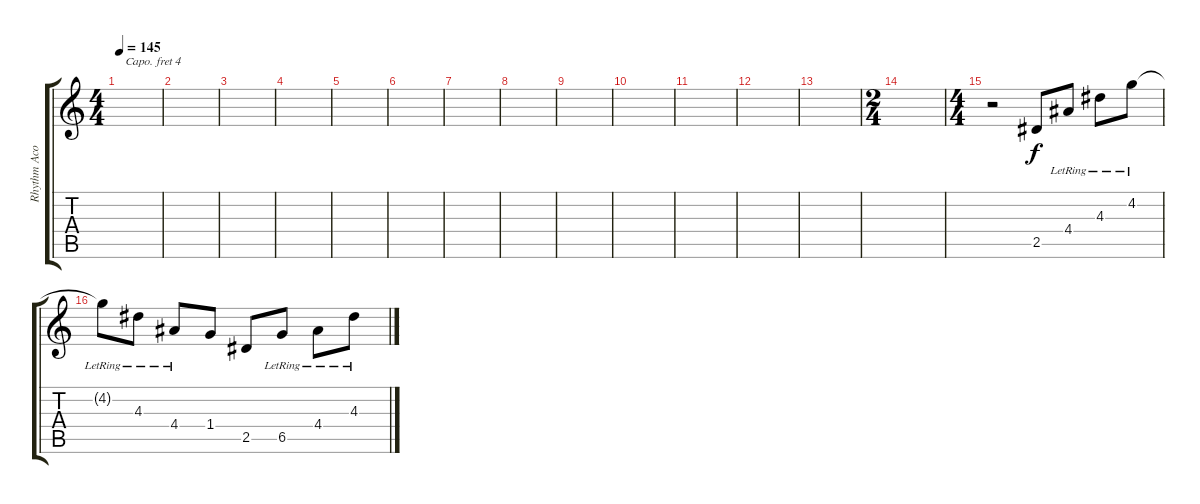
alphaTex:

\track ("Rhythm Acoustic" "Rhythm Aco") {instrument acousticguitarsteel}
\staff {score tabs}
\capo 4
\tuning (E4 B3 G3 D3 A2 E2) {hide}
\ts (4 4)
\tempo 145
\clef g2
\ks c
|
|
|
|
|
|
|
|
|
|
|
|
|
\ts (2 4)
|
\ts (4 4)
r.2 2.5.8 4.4{lr}.8 4.3{lr}.8 4.2{lr}.8 |
4.2{lr t}.8 4.3{lr}.8 4.4{lr}.8 1.4.8 2.5.8 6.5{lr}.8 4.4{lr}.8 4.3{lr}.8
